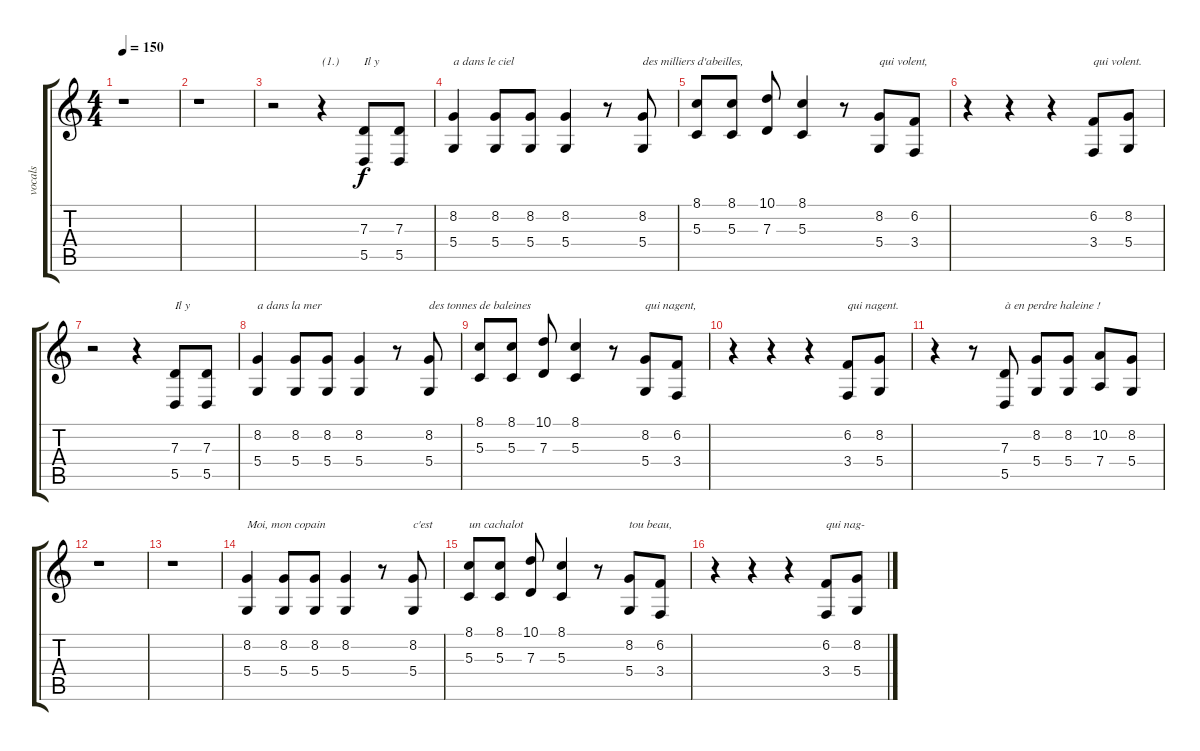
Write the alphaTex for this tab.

\track ("vocals" "vocals") {instrument choiraahs}
\staff {score tabs}
\tuning (E4 B3 G3 D3 A2 E2) {hide}
\ts (4 4)
\tempo 150
\clef g2
\ks c
r.1{dy f} |
r.1 |
r.2 r.4{txt "(1.)"} (7.3 5.5).8{txt "Il y "} (7.3 5.5).8 |
(8.2 5.4).4{txt "a dans le ciel"} (8.2 5.4).8 (8.2 5.4).8 (8.2 5.4).4 r.8 (8.2 5.4).8{txt "des milliers d'abeilles,"} |
(8.1 5.3).8 (8.1 5.3).8 (10.1 7.3).8 (8.1 5.3).4 r.8 (8.2 5.4).8{txt "qui volent,"} (6.2 3.4).8 |
r.4 r.4 r.4 (6.2 3.4).8{txt "qui volent."} (8.2 5.4).8 |
r.2 r.4 (7.3 5.5).8{txt "Il y "} (7.3 5.5).8 |
(8.2 5.4).4{txt "a dans la mer"} (8.2 5.4).8 (8.2 5.4).8 (8.2 5.4).4 r.8 (8.2 5.4).8{txt "des tonnes de baleines"} |
(8.1 5.3).8 (8.1 5.3).8 (10.1 7.3).8 (8.1 5.3).4 r.8 (8.2 5.4).8{txt "qui nagent,"} (6.2 3.4).8 |
r.4 r.4 r.4 (6.2 3.4).8{txt "qui nagent."} (8.2 5.4).8 |
r.4 r.8 (7.3 5.5).8{txt "à en perdre haleine !"} (8.2 5.4).8 (8.2 5.4).8 (10.2 7.4).8 (8.2 5.4).8 |
r.1 |
r.1 |
(8.2 5.4).4{txt "Moi, mon copain"} (8.2 5.4).8 (8.2 5.4).8 (8.2 5.4).4 r.8 (8.2 5.4).8{txt "c'est"} |
(8.1 5.3).8{txt "un cachalot"} (8.1 5.3).8 (10.1 7.3).8 (8.1 5.3).4 r.8 (8.2 5.4).8{txt "tou beau,"} (6.2 3.4).8 |
r.4 r.4 r.4 (6.2 3.4).8{txt "qui nag-"} (8.2 5.4).8
